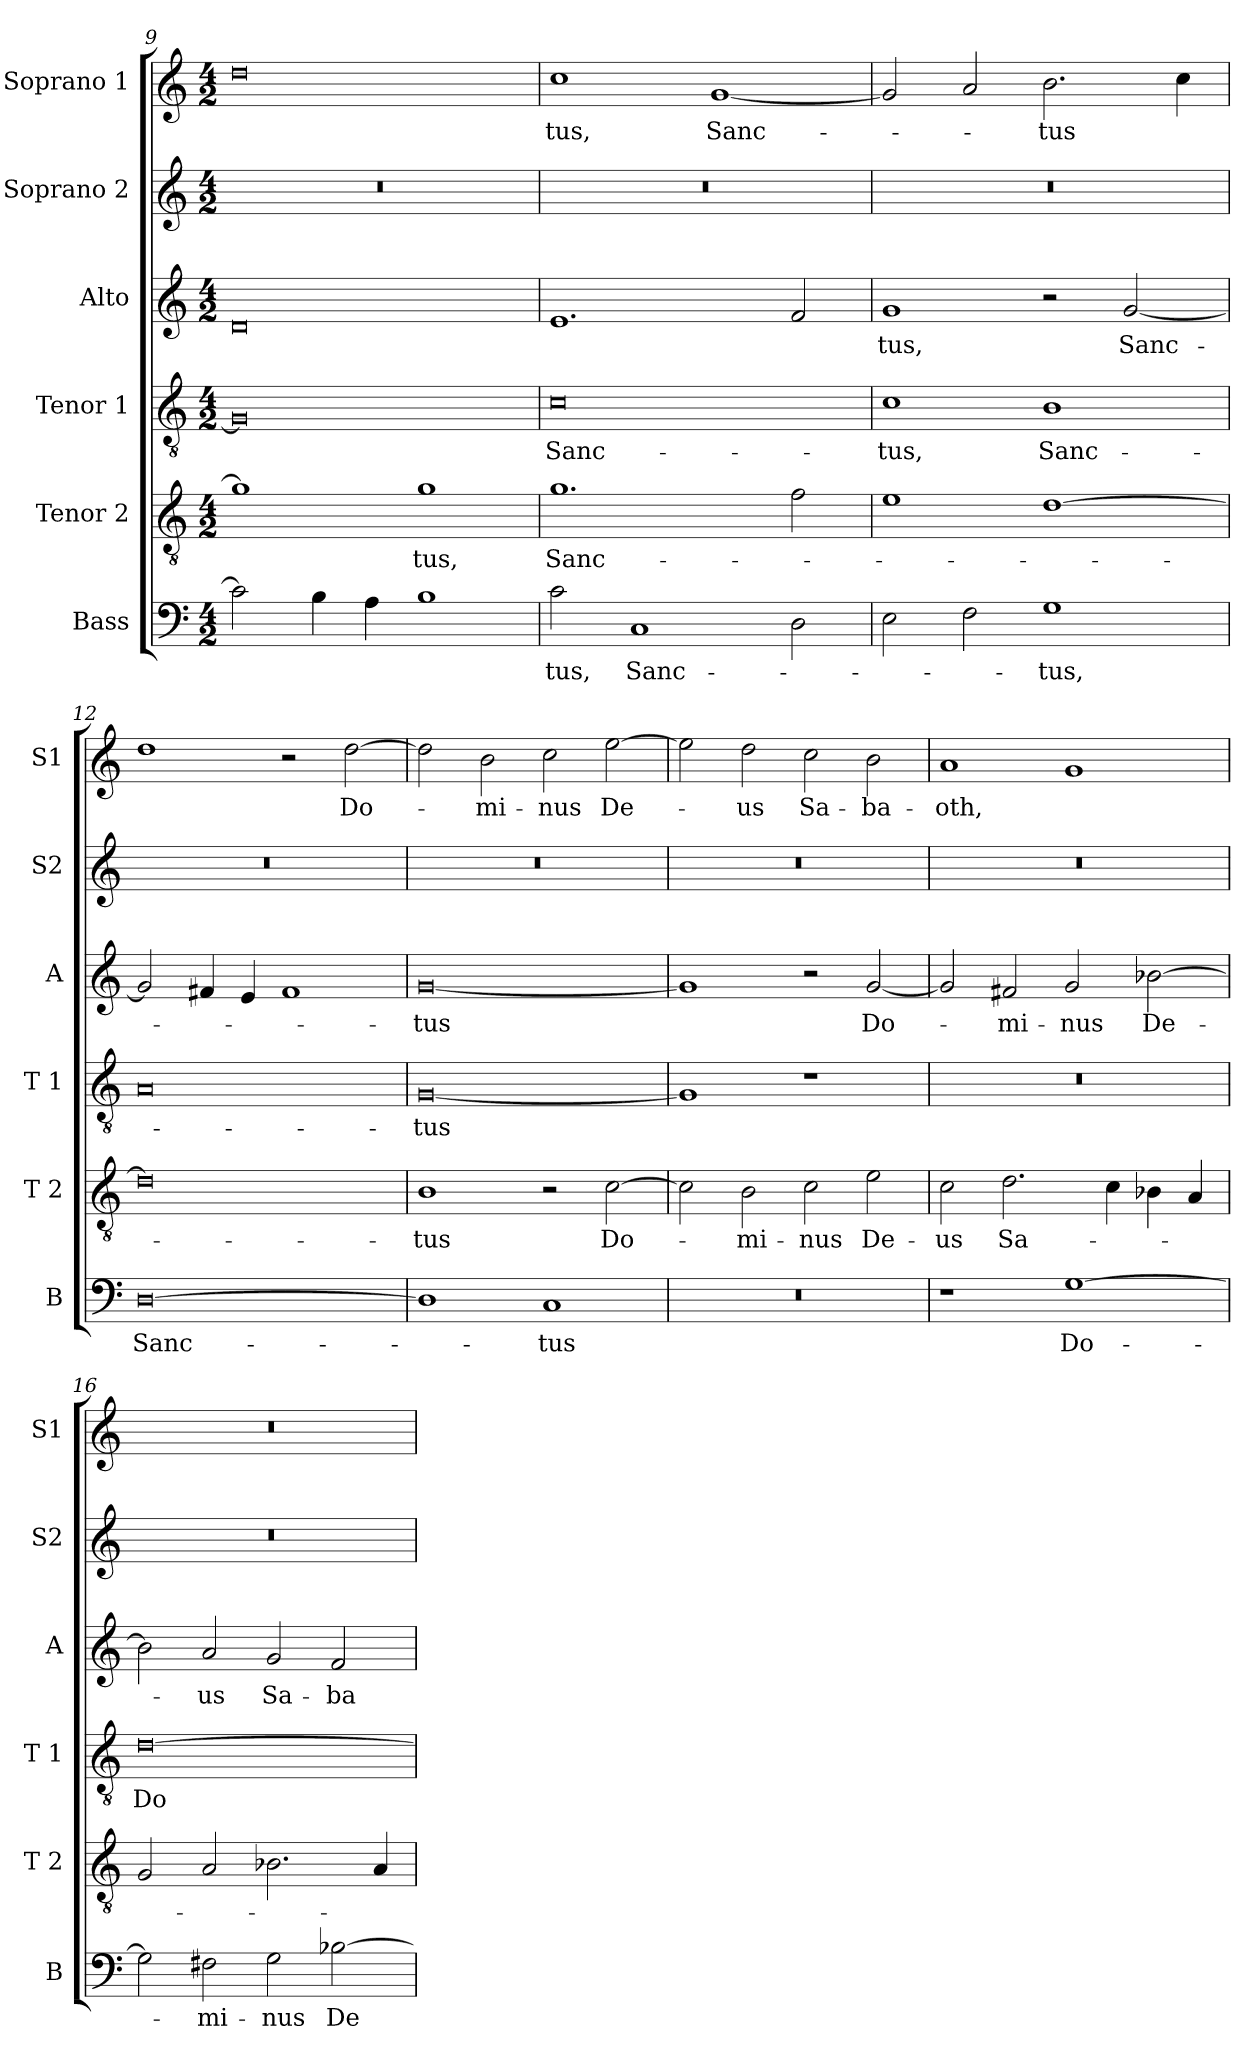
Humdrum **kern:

**kern	**text	**kern	**text	**kern	**text	**kern	**text	**kern	**kern	**text
*part6	*part6	*part5	*part5	*part4	*part4	*part3	*part3	*part2	*part1	*part1
*staff6	*staff6	*staff5	*staff5	*staff4	*staff4	*staff3	*staff3	*staff2	*staff1	*staff1
*I"Bass	*	*I"Tenor 2	*	*I"Tenor 1	*	*I"Alto	*	*I"Soprano 2	*I"Soprano 1	*
*I'B	*	*I'T 2	*	*I'T 1	*	*I'A	*	*I'S2	*I'S1	*
*clefF4	*	*clefGv2	*	*clefGv2	*	*clefG2	*	*clefG2	*clefG2	*
*k[]	*	*k[]	*	*k[]	*	*k[]	*	*k[]	*k[]	*
*C:	*	*C:	*	*C:	*	*C:	*	*C:	*C:	*
*M4/2	*	*M4/2	*	*M4/2	*	*M4/2	*	*M4/2	*M4/2	*
=9	=9	=9	=9	=9	=9	=9	=9	=9	=9	=9
2c\]	.	1g]	.	0G]	.	0d	.	0r	0dd	.
4B\	.	.	.	.	.	.	.	.	.	.
4A\	.	.	.	.	.	.	.	.	.	.
!	!	!	!LO:LY:b	!	!	!	!	!	!	!
1B	.	1g	-tus,	.	.	.	.	.	.	.
=10	=10	=10	=10	=10	=10	=10	=10	=10	=10	=10
!	!LO:LY:b	!	!LO:LY:b	!	!LO:LY:b	!	!	!	!	!LO:LY:b
2c\	-tus,	1.g	Sanc-	0c	Sanc-	1.e	.	0r	1cc	-tus,
!	!LO:LY:b	!	!	!	!	!	!	!	!	!
1C	Sanc-	.	.	.	.	.	.	.	.	.
!	!	!	!	!	!	!	!	!	!	!LO:LY:b
.	.	.	.	.	.	.	.	.	[1g	Sanc-
2D\	.	2f\	.	.	.	2f/	.	.	.	.
!!LO:PB:g=z
=11	=11	=11	=11	=11	=11	=11	=11	=11	=11	=11
!	!	!	!	!	!LO:LY:b	!	!LO:LY:b	!	!	!
2E\	.	1e	.	1c	-tus,	1g	-tus,	0r	2g/]	.
2F\	.	.	.	.	.	.	.	.	2a/	.
!	!LO:LY:b	!	!	!	!LO:LY:b	!	!	!	!	!LO:LY:b
1G	-tus,	[1d	.	1B	Sanc-	2r	.	.	2.b\	-tus
!	!	!	!	!	!	!	!LO:LY:b	!	!	!
.	.	.	.	.	.	[2g/	Sanc-	.	.	.
.	.	.	.	.	.	.	.	.	4cc\	.
=12	=12	=12	=12	=12	=12	=12	=12	=12	=12	=12
!	!LO:LY:b	!	!	!	!	!	!	!	!	!
[0D	Sanc-	0d]	.	0A	.	2g/]	.	0r	1dd	.
.	.	.	.	.	.	4f#X/	.	.	.	.
.	.	.	.	.	.	4e/	.	.	.	.
.	.	.	.	.	.	1f#	.	.	2r	.
!	!	!	!	!	!	!	!	!	!	!LO:LY:b
.	.	.	.	.	.	.	.	.	[2dd\	Do-
=13	=13	=13	=13	=13	=13	=13	=13	=13	=13	=13
!	!	!	!LO:LY:b	!	!LO:LY:b	!	!LO:LY:b	!	!	!
1D]	.	1B	-tus	[0G	-tus	[0g	-tus	0r	2dd\]	.
!	!	!	!	!	!	!	!	!	!	!LO:LY:b
.	.	.	.	.	.	.	.	.	2b\	-mi-
!	!LO:LY:b	!	!	!	!	!	!	!	!	!LO:LY:b
1C	-tus	2r	.	.	.	.	.	.	2cc\	-nus
!	!	!	!LO:LY:b	!	!	!	!	!	!	!LO:LY:b
.	.	[2c\	Do-	.	.	.	.	.	[2ee\	De-
=14	=14	=14	=14	=14	=14	=14	=14	=14	=14	=14
0r	.	2c\]	.	1G]	.	1g]	.	0r	2ee\]	.
!	!	!	!LO:LY:b	!	!	!	!	!	!	!LO:LY:b
.	.	2B\	-mi-	.	.	.	.	.	2dd\	-us
!	!	!	!LO:LY:b	!	!	!	!	!	!	!LO:LY:b
.	.	2c\	-nus	1r	.	2r	.	.	2cc\	Sa-
!	!	!	!LO:LY:b	!	!	!	!LO:LY:b	!	!	!LO:LY:b
.	.	2e\	De-	.	.	[2g/	Do-	.	2b\	-ba-
=15	=15	=15	=15	=15	=15	=15	=15	=15	=15	=15
!	!	!	!LO:LY:b	!	!	!	!	!	!	!LO:LY:b
1r	.	2c\	-us	0r	.	2g/]	.	0r	1a	-oth,
!	!	!	!LO:LY:b	!	!	!	!LO:LY:b	!	!	!
.	.	2.d\	Sa-	.	.	2f#X/	-mi-	.	.	.
!	!LO:LY:b	!	!	!	!	!	!LO:LY:b	!	!	!
[1G	Do-	.	.	.	.	2g/	-nus	.	1g	.
.	.	4c\	.	.	.	.	.	.	.	.
!	!	!	!	!	!	!	!LO:LY:b	!	!	!
.	.	4B-X\	.	.	.	[2b-X\	De-	.	.	.
.	.	4A/	.	.	.	.	.	.	.	.
!!LO:LB:g=z
=16	=16	=16	=16	=16	=16	=16	=16	=16	=16	=16
!	!	!	!	!	!LO:LY:b	!	!	!	!	!
2G\]	.	2G/	.	[0d	Do-	2b-\]	.	0r	0r	.
!	!LO:LY:b	!	!	!	!	!	!LO:LY:b	!	!	!
2F#X\	-mi-	2A/	.	.	.	2a/	-us	.	.	.
!	!LO:LY:b	!	!	!	!	!	!LO:LY:b	!	!	!
2G\	-nus	2.B-X\	.	.	.	2g/	Sa-	.	.	.
!	!LO:LY:b	!	!	!	!	!	!LO:LY:b	!	!	!
[2B-X\	De-	.	.	.	.	2f/	-ba-	.	.	.
.	.	4A/	.	.	.	.	.	.	.	.
=	=	=	=	=	=	=	=	=	=	=
*-	*-	*-	*-	*-	*-	*-	*-	*-	*-	*-
